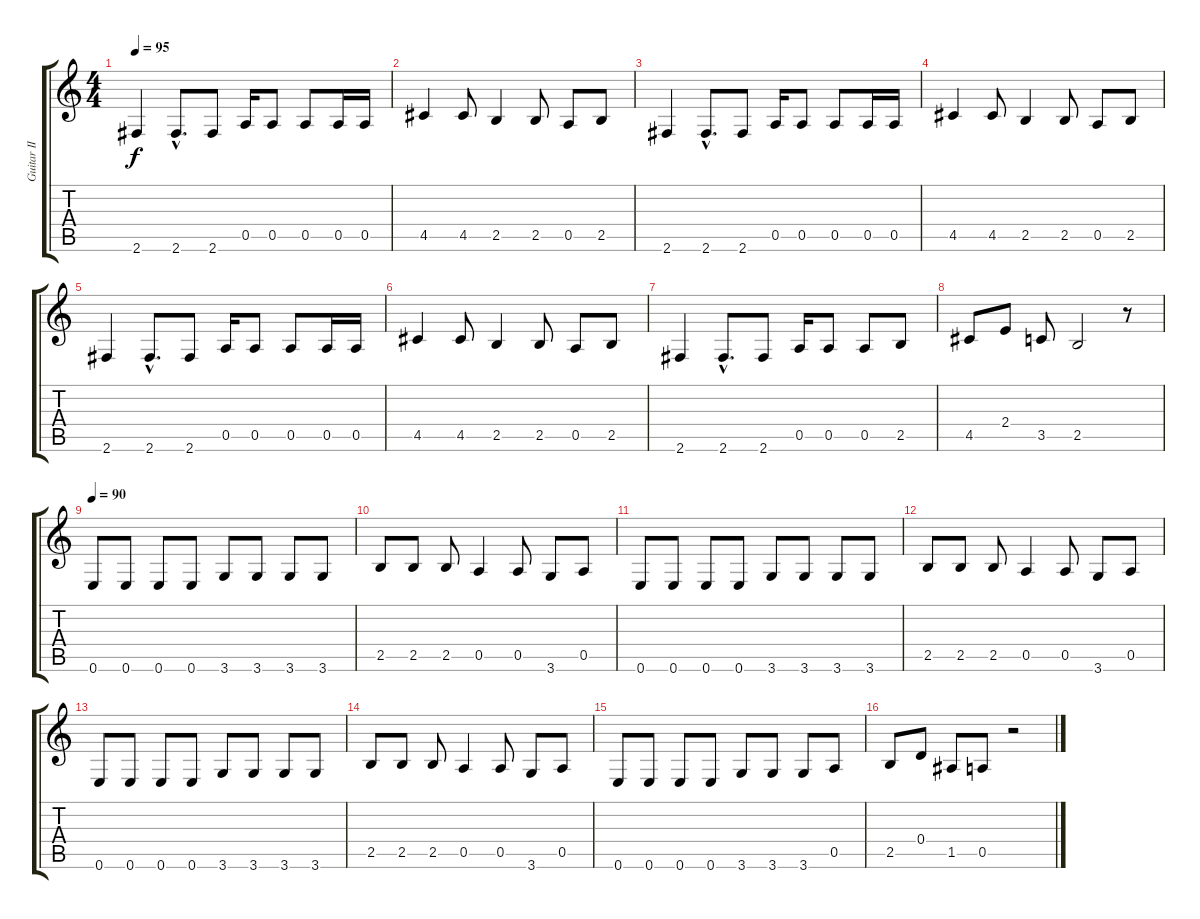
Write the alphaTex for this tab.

\track ("Guitar II" "Guitar II") {instrument distortionguitar}
\staff {score tabs}
\tuning (E4 B3 G3 D3 A2 E2) {hide}
\ts (4 4)
\tempo 95
\clef g2
\ks c
2.6.4{dy f} 2.6{hac}.8{d} 2.6.8 0.5.16 0.5.8 0.5.8 0.5.16 0.5.16 |
4.5.4 4.5.8 2.5.4 2.5.8 0.5.8 2.5.8 |
2.6.4 2.6{hac}.8{d} 2.6.8 0.5.16 0.5.8 0.5.8 0.5.16 0.5.16 |
4.5.4 4.5.8 2.5.4 2.5.8 0.5.8 2.5.8 |
2.6.4 2.6{hac}.8{d} 2.6.8 0.5.16 0.5.8 0.5.8 0.5.16 0.5.16 |
4.5.4 4.5.8 2.5.4 2.5.8 0.5.8 2.5.8 |
2.6.4 2.6{hac}.8{d} 2.6.8 0.5.16 0.5.8 0.5.8 2.5.8 |
4.5.8 2.4.8 3.5.8 2.5.2 r.8 |
\tempo 90
0.6.8 0.6.8 0.6.8 0.6.8 3.6.8 3.6.8 3.6.8 3.6.8 |
2.5.8 2.5.8 2.5.8 0.5.4 0.5.8 3.6.8 0.5.8 |
0.6.8 0.6.8 0.6.8 0.6.8 3.6.8 3.6.8 3.6.8 3.6.8 |
2.5.8 2.5.8 2.5.8 0.5.4 0.5.8 3.6.8 0.5.8 |
0.6.8 0.6.8 0.6.8 0.6.8 3.6.8 3.6.8 3.6.8 3.6.8 |
2.5.8 2.5.8 2.5.8 0.5.4 0.5.8 3.6.8 0.5.8 |
0.6.8 0.6.8 0.6.8 0.6.8 3.6.8 3.6.8 3.6.8 0.5.8 |
2.5.8 0.4.8 1.5.8 0.5.8 r.2
